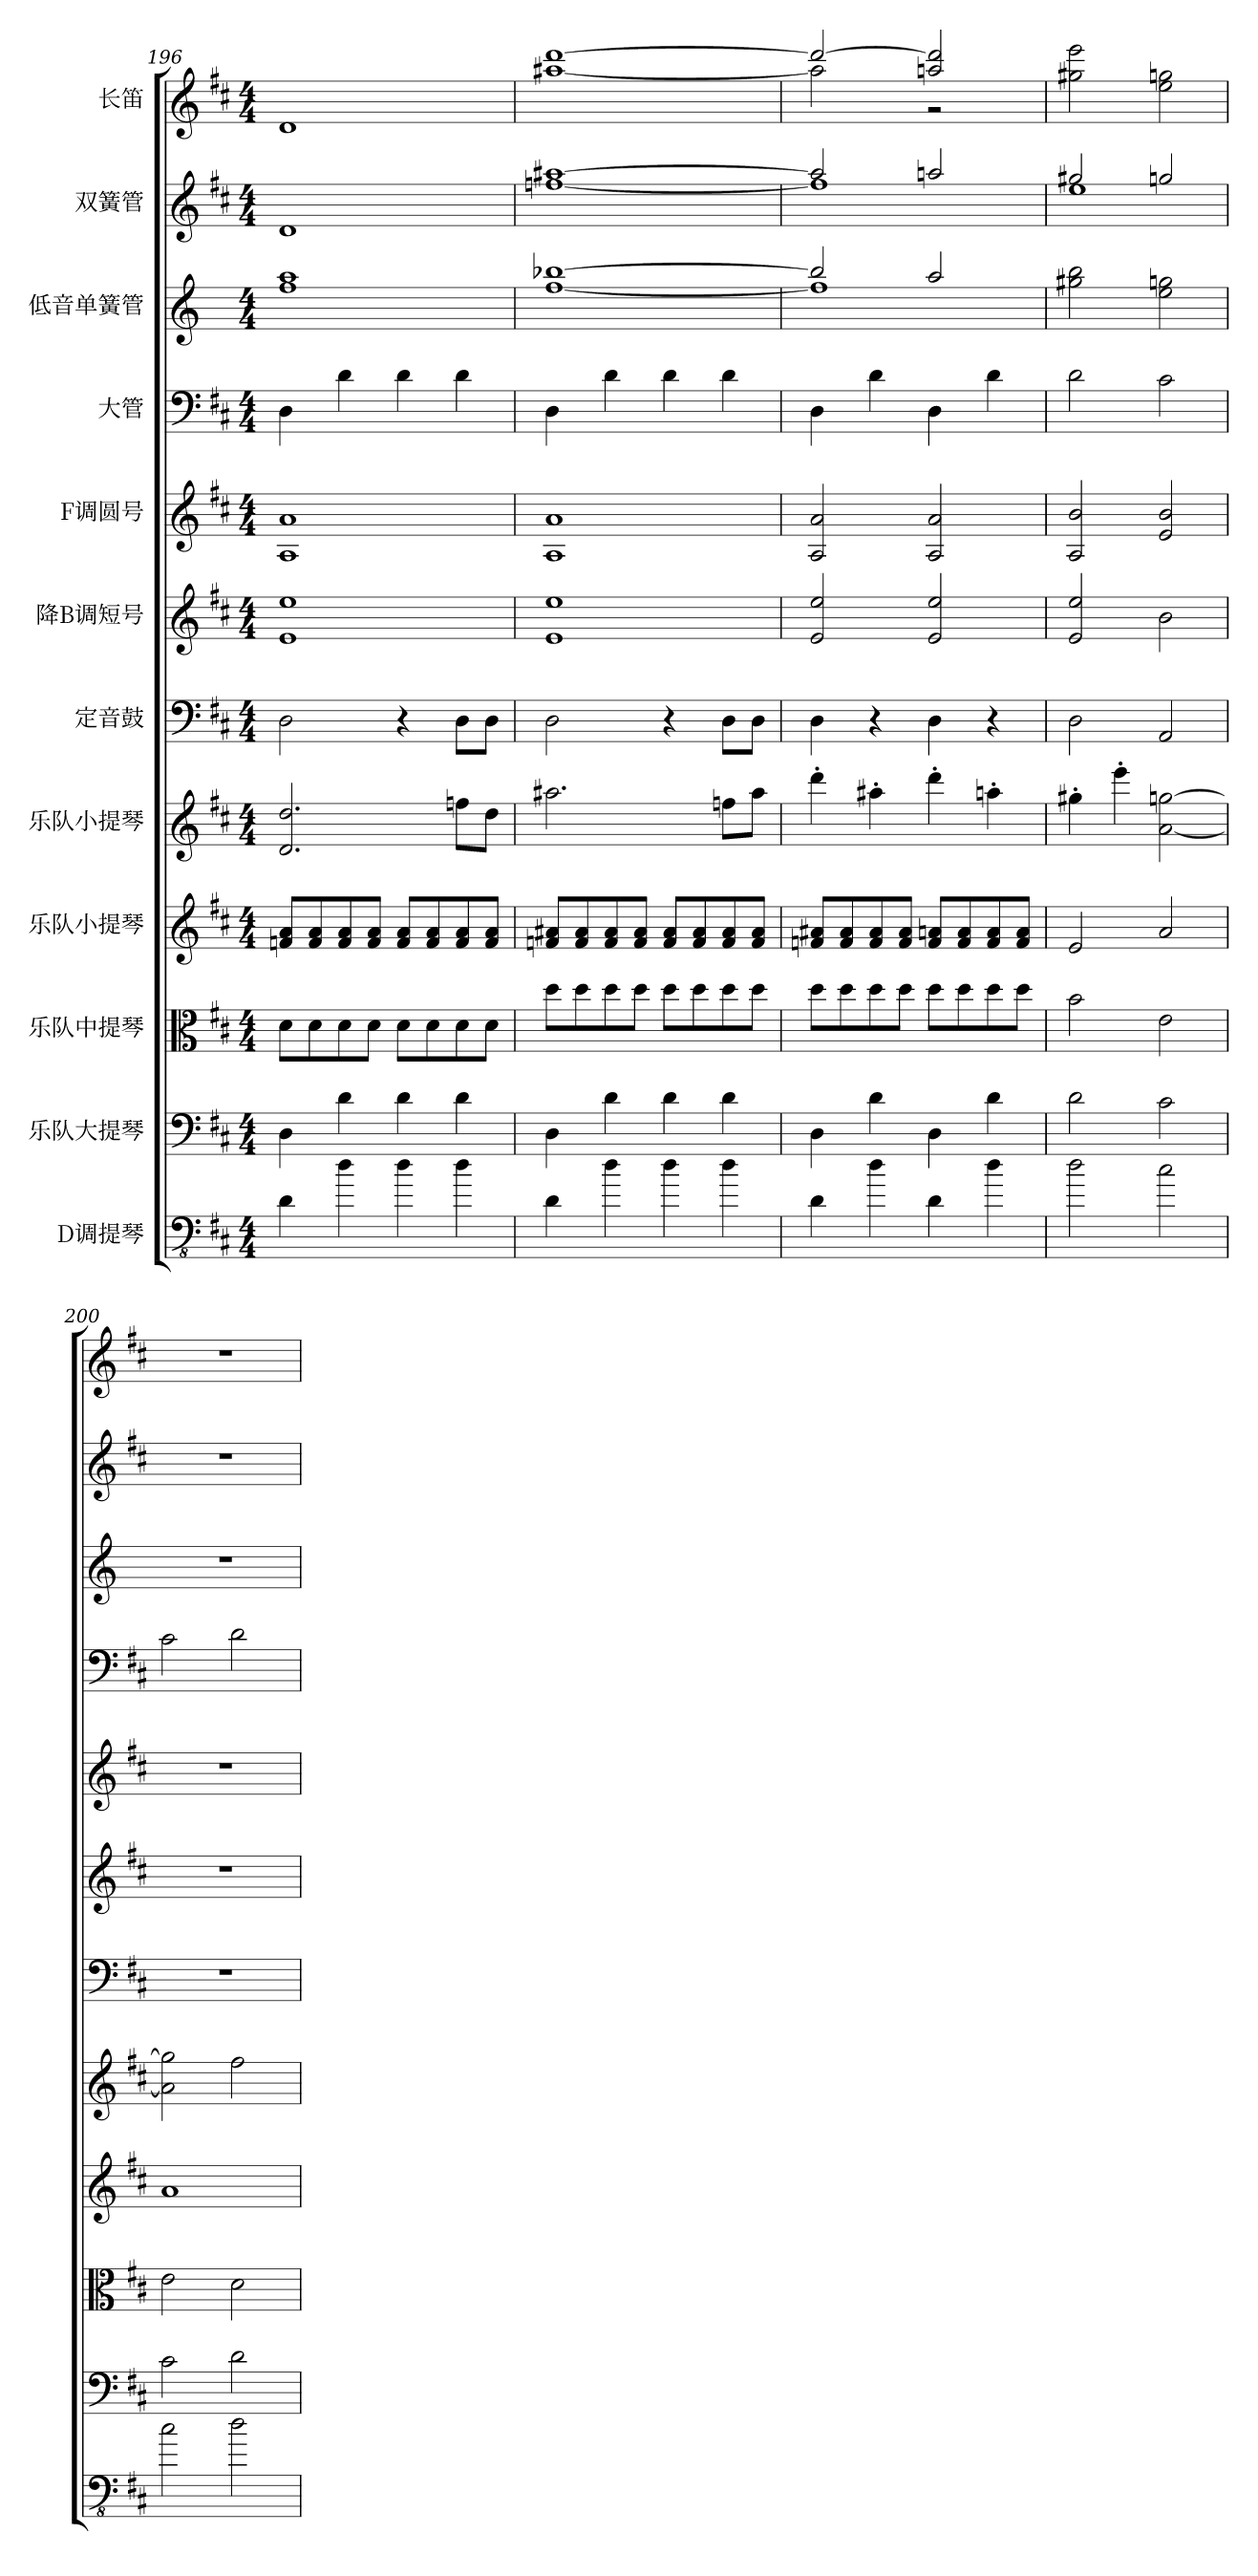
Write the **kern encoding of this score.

**kern	**kern	**kern	**kern	**kern	**kern	**kern	**kern	**kern	**kern	**kern	**kern
*part12	*part11	*part10	*part9	*part8	*part7	*part6	*part5	*part4	*part3	*part2	*part1
*staff12	*staff11	*staff10	*staff9	*staff8	*staff7	*staff6	*staff5	*staff4	*staff3	*staff2	*staff1
*I"D调提琴	*I"乐队大提琴	*I"乐队中提琴	*I"乐队小提琴	*I"乐队小提琴	*I"定音鼓	*I"降B调短号	*I"F调圆号	*I"大管	*I"低音单簧管	*I"双簧管	*I"长笛
!!LO:PB:g=z
*clefFv4	*clefF4	*clefC3	*clefG2	*clefG2	*clefF4	*clefG2	*clefG2	*clefF4	*clefG2	*clefG2	*clefG2
*ITrd7c12	*	*	*	*	*	*ITrd1c2	*ITrd4c7	*	*ITrd8c14	*	*
*k[f#c#]	*k[f#c#]	*k[f#c#]	*k[f#c#]	*k[f#c#]	*k[f#c#]	*k[]	*k[f#]	*k[f#c#]	*k[]	*k[f#c#]	*k[f#c#]
*M4/4	*M4/4	*M4/4	*M4/4	*M4/4	*M4/4	*M4/4	*M4/4	*M4/4	*M4/4	*M4/4	*M4/4
*MM272	*MM272	*MM272	*MM272	*MM272	*MM272	*MM272	*MM272	*MM272	*MM272	*MM272	*MM272
=196	=196	=196	=196	=196	=196	=196	=196	=196	=196	=196	=196
4DD\	4D\	8d\L	8fn/ 8a/L	2.d/ 2.dd/	2D\	1d 1dd	1D 1d	4D\	1f 1a	1d	1d
.	.	8d\	8f/ 8a/	.	.	.	.	.	.	.	.
4D\	4d\	8d\	8f/ 8a/	.	.	.	.	4d\	.	.	.
.	.	8d\J	8f/ 8a/J	.	.	.	.	.	.	.	.
4D\	4d\	8d\L	8f/ 8a/L	.	4r	.	.	4d\	.	.	.
.	.	8d\	8f/ 8a/	.	.	.	.	.	.	.	.
4D\	4d\	8d\	8f/ 8a/	8ffn\L	8D\L	.	.	4d\	.	.	.
.	.	8d\J	8f/ 8a/J	8dd\J	8D\J	.	.	.	.	.	.
=197	=197	=197	=197	=197	=197	=197	=197	=197	=197	=197	=197
*	*	*	*	*	*	*	*	*	*^	*^	*^
4DD\	4D\	8dd\L	8fn/ 8a#X/L	2.aa#X\	2D\	1d 1dd	1D 1d	4D\	[1b-X	[1f	[1aa#X	[1ffn	[1ddd	[1aa#X
.	.	8dd\	8f/ 8a#/	.	.	.	.	.	.	.	.	.	.	.
4D\	4d\	8dd\	8f/ 8a#/	.	.	.	.	4d\	.	.	.	.	.	.
.	.	8dd\J	8f/ 8a#/J	.	.	.	.	.	.	.	.	.	.	.
4D\	4d\	8dd\L	8f/ 8a#/L	.	4r	.	.	4d\	.	.	.	.	.	.
.	.	8dd\	8f/ 8a#/	.	.	.	.	.	.	.	.	.	.	.
4D\	4d\	8dd\	8f/ 8a#/	8ffn\L	8D\L	.	.	4d\	.	.	.	.	.	.
.	.	8dd\J	8f/ 8a#/J	8aa#\J	8D\J	.	.	.	.	.	.	.	.	.
=198	=198	=198	=198	=198	=198	=198	=198	=198	=198	=198	=198	=198	=198	=198
4DD\	4D\	8dd\L	8fn/ 8a#X/L	4ddd'\	4D\	2d/ 2dd/	2D/ 2d/	4D\	2b-/]	1f]	2aa#/]	1ff]	2ddd/_	2aa#\]
.	.	8dd\	8f/ 8a#/	.	.	.	.	.	.	.	.	.	.	.
4D\	4d\	8dd\	8f/ 8a#/	4aa#X'\	4r	.	.	4d\	.	.	.	.	.	.
.	.	8dd\J	8f/ 8a#/J	.	.	.	.	.	.	.	.	.	.	.
4DD\	4D\	8dd\L	8f/ 8an/L	4ddd'\	4D\	2d/ 2dd/	2D/ 2d/	4D\	2a/	.	2aan/	.	2aan/ 2ddd/]	2r
.	.	8dd\	8f/ 8a/	.	.	.	.	.	.	.	.	.	.	.
4D\	4d\	8dd\	8f/ 8a/	4aan'\	4r	.	.	4d\	.	.	.	.	.	.
.	.	8dd\J	8f/ 8a/J	.	.	.	.	.	.	.	.	.	.	.
*	*	*	*	*	*	*	*	*	*v	*v	*	*	*v	*v
=199	=199	=199	=199	=199	=199	=199	=199	=199	=199	=199	=199	=199
*	*	*	*	*	*	*	*	*	*	*	*	*MM264
2D\	2d\	2b\	2e/	4gg#X'\	2D\	2d/ 2dd/	2D/ 2e/	2d\	2g#X\ 2b\	2gg#X/	1ee	2gg#X\ 2eee\
.	.	.	.	4eee'\	.	.	.	.	.	.	.	.
2C#\	2c#\	2e\	2a/	[2a\ [2ggn\	2AA/	2a\	2A/ 2e/	2c#\	2e\ 2gn\	2ggn/	.	2ee\ 2ggn\
*	*	*	*	*	*	*	*	*	*	*v	*v	*
!!LO:PB:g=z
=200	=200	=200	=200	=200	=200	=200	=200	=200	=200	=200	=200
*	*	*	*	*	*	*	*	*	*	*	*MM252
2C#\	2c#\	2e\	1a	2a\] 2gg\]	1r	1r	1r	2c#\	1r	1r	1r
2D\	2d\	2d\	.	2ff#\	.	.	.	2d\	.	.	.
=	=	=	=	=	=	=	=	=	=	=	=
*-	*-	*-	*-	*-	*-	*-	*-	*-	*-	*-	*-
